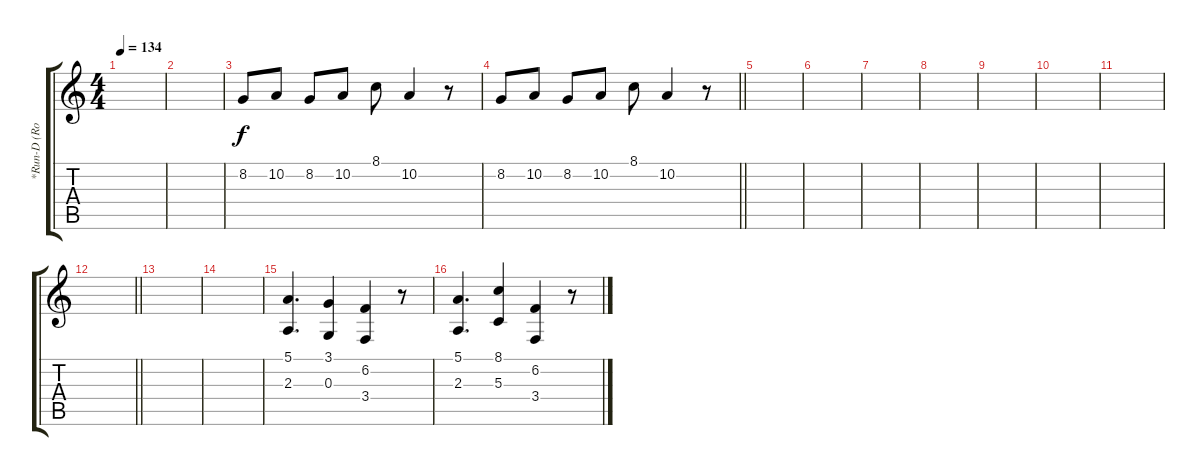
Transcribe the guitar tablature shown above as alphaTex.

\track ("*Run-D (Robot Vocal)" "*Run-D (Ro") {instrument lead2sawtooth}
\staff {score tabs}
\tuning (E4 B3 G3 D3 A2 E2) {hide}
\ts (4 4)
\tempo 134
\clef g2
\ks c
|
|
8.2.8 10.2.8 8.2.8 10.2.8 8.1.8 10.2.4 r.8 |
\barLineRight lightlight
8.2.8 10.2.8 8.2.8 10.2.8 8.1.8 10.2.4 r.8 |
\section ("" "")
|
|
|
|
|
|
|
\barLineRight lightlight
|
\section ("" "")
|
|
(5.1 2.3).4{d} (3.1 0.3).4 (6.2 3.4).4 r.8 |
(5.1 2.3).4{d} (8.1 5.3).4 (6.2 3.4).4 r.8
